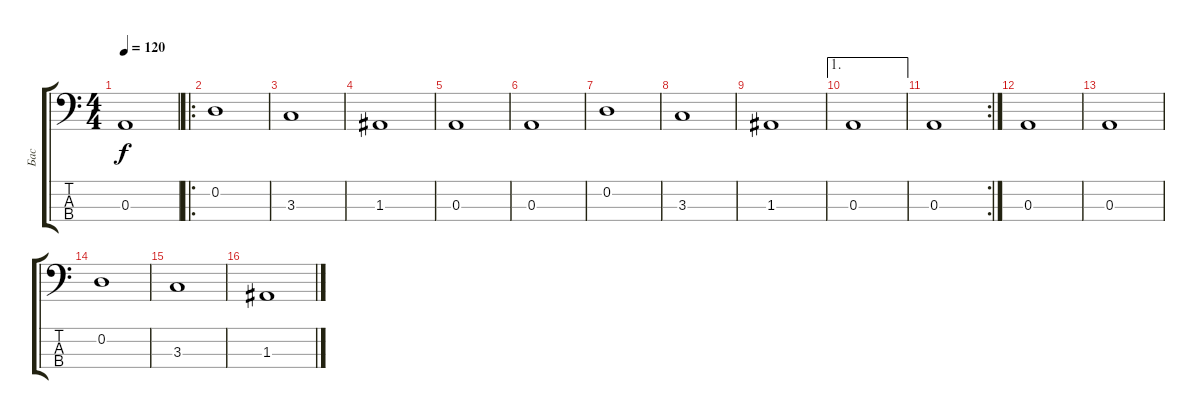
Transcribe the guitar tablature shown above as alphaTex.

\track ("Бас" "Бас") {instrument electricbassfinger}
\staff {score tabs}
\tuning (G2 D2 A1 E1) {hide}
\ts (4 4)
\tempo 120
\clef f4
\ks c
0.3.1{dy f} |
\ro
0.2.1 |
3.3.1 |
1.3.1 |
0.3.1 |
0.3.1 |
0.2.1 |
3.3.1 |
1.3.1 |
\ae 1
0.3.1 |
\rc 2
0.3.1 |
0.3.1 |
0.3.1 |
0.2.1 |
3.3.1 |
1.3.1
